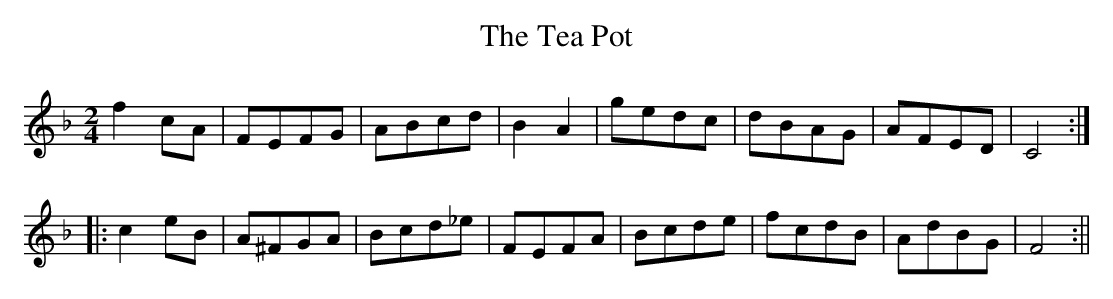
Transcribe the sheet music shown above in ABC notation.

X:1
T:Tea Pot, The
M:2/4
L:1/8
K:F
f2 cA|FEFG|ABcd|B2 A2|gedc|dBAG|AFED|C4:|
|:c2 eB|A^FGA|Bcd_e|FEFA|Bcde|fcdB|AdBG|F4:||
